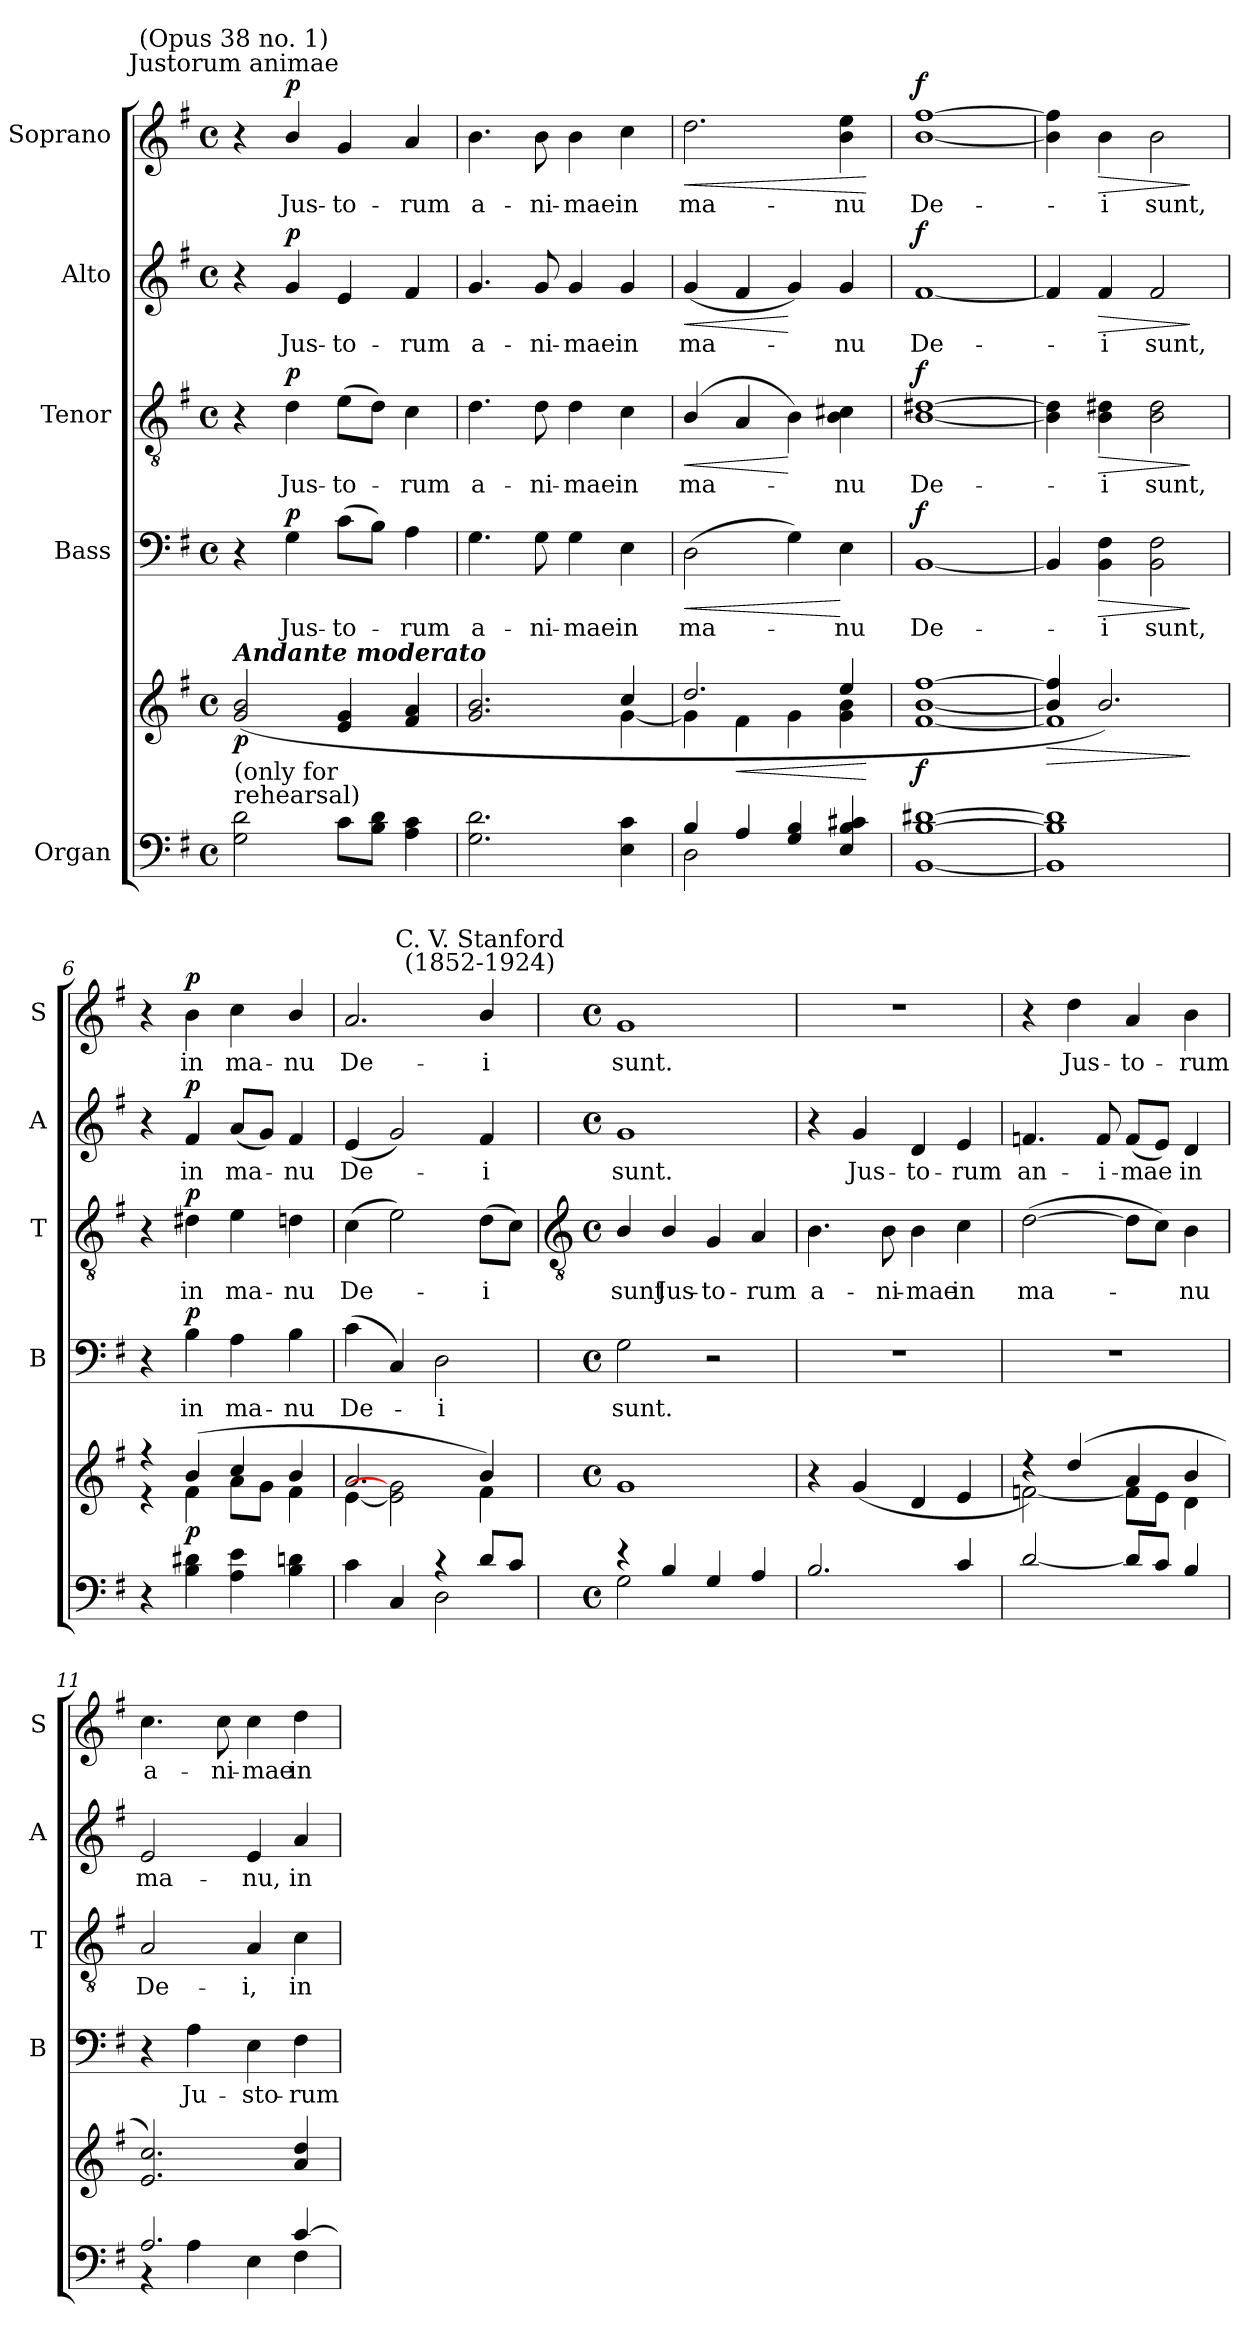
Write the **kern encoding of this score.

**kern	**kern	**dynam	**kern	**text	**dynam	**kern	**text	**dynam	**kern	**text	**dynam	**kern	**text	**dynam
*part5	*part5	*part5	*part4	*part4	*part4	*part3	*part3	*part3	*part2	*part2	*part2	*part1	*part1	*part1
*staff6	*staff5	*staff5/6	*staff4	*staff4	*staff4	*staff3	*staff3	*staff3	*staff2	*staff2	*staff2	*staff1	*staff1	*staff1
*I"Organ	*	*	*I"Bass	*	*	*I"Tenor	*	*	*I"Alto	*	*	*I"Soprano	*	*
*	*	*	*I'B	*	*	*I'T	*	*	*I'A	*	*	*I'S	*	*
*clefF4	*clefG2	*	*clefF4	*	*	*clefGv2	*	*	*clefG2	*	*	*clefG2	*	*
*k[f#]	*k[f#]	*	*k[f#]	*	*	*k[f#]	*	*	*k[f#]	*	*	*k[f#]	*	*
*G:	*G:	*	*G:	*	*	*G:	*	*	*G:	*	*	*G:	*	*
*M4/4	*M4/4	*	*M4/4	*	*	*M4/4	*	*	*M4/4	*	*	*M4/4	*	*
*met(c)	*met(c)	*	*met(c)	*	*	*met(c)	*	*	*met(c)	*	*	*met(c)	*	*
=1	=1	=1	=1	=1	=1	=1	=1	=1	=1	=1	=1	=1	=1	=1
*^	*^	*	*	*	*	*	*	*	*	*	*	*	*	*
!	!	!	!	!	!	!	!	!	!	!	!	!	!	!LO:TX:a:cj:t=Justorum animae	!	!
!	!	!	!	!	!	!	!	!	!	!	!	!	!	!LO:TX:a:cj:t=(Opus 38 no. 1)	!	!
!	!	!LO:TX:a:Bi:t=Andante moderato	!	!	!	!	!	!	!	!	!	!	!	!	!	!
!LO:TX:a:t=(only for \nrehearsal)	!	!	!	!	!	!	!	!	!	!	!	!	!	!	!	!
!	!	!	!	!LO:DY:b	!	!	!	!	!	!	!	!	!	!	!	!
2G\ 2d\	2ryy	(>2g/ 2b/	2ryy	p	4r	.	.	4r	.	.	4r	.	.	4r	.	.
!	!	!	!	!	!	!LO:LY:b	!LO:DY:b	!	!LO:LY:b	!LO:DY:b	!	!LO:LY:b	!LO:DY:b	!	!LO:LY:b	!LO:DY:b
.	.	.	.	.	4G	Jus-	p	4d	Jus-	p	4g	Jus-	p	4b/	Jus-	p
!	!	!	!	!	!	!LO:LY:b	!	!	!LO:LY:b	!	!	!LO:LY:b	!	!	!LO:LY:b	!
8c\L	2ryy	4e/ 4g/	2ryy	.	(>8cL	-to-	.	(>8eL	-to-	.	4e	-to-	.	4g	-to-	.
8B\ 8d\J	.	.	.	.	8BJ)	.	.	8dJ)	.	.	.	.	.	.	.	.
!	!	!	!	!	!	!LO:LY:b	!	!	!LO:LY:b	!	!	!LO:LY:b	!	!	!LO:LY:b	!
4A\ 4c\	.	4f#/ 4a/	.	.	4A	-rum	.	4c	rum	.	4f#	-rum	.	4a	-rum	.
=2	=2	=2	=2	=2	=2	=2	=2	=2	=2	=2	=2	=2	=2	=2	=2	=2
!	!	!	!	!	!	!LO:LY:b	!	!	!LO:LY:b	!	!	!LO:LY:b	!	!	!LO:LY:b	!
2.G\ 2.d\	2ryy	2.g/ 2.b/	2ryy	.	4.G	a-	.	4.d	a-	.	4.g	a-	.	4.b	a-	.
!	!	!	!	!	!	!LO:LY:b	!	!	!LO:LY:b	!	!	!LO:LY:b	!	!	!LO:LY:b	!
.	.	.	.	.	8G	-ni-	.	8d	-ni-	.	8g	-ni-	.	8b	-ni-	.
!	!	!	!	!	!	!LO:LY:b	!	!	!LO:LY:b	!	!	!LO:LY:b	!	!	!LO:LY:b	!
.	2ryy	.	4ryy	.	4G	-mae	.	4d	-mae	.	4g	-mae	.	4b	-mae	.
!	!	!	!	!	!	!LO:LY:b	!	!	!LO:LY:b	!	!	!LO:LY:b	!	!	!LO:LY:b	!
4E\ 4c\	.	4cc/	[4g\	.	4E	in	.	4c	in	.	4g	in	.	4cc	in	.
=3	=3	=3	=3	=3	=3	=3	=3	=3	=3	=3	=3	=3	=3	=3	=3	=3
!	!	!	!	!	!	!LO:LY:b	!LO:HP:b	!	!LO:LY:b	!LO:HP:b	!	!LO:LY:b	!LO:HP:b	!	!LO:LY:b	!LO:HP:b
4B/	2D\	2.dd/	4g\]	.	(>2D	ma-	<	(<4B/	ma-	<	(<4g	ma-	<	2.dd	ma-	<
!	!	!	!	!LO:HP:b	!	!	!	!	!	!	!	!	!	!	!	!
4A/	.	.	4f#\	<	.	.	.	4A	.	.	4f#	.	.	.	.	.
4G/ 4B/	2ryy	.	4g\	.	4G)	.	.	4B)	.	[	4g)	.	[	.	.	.
!	!	!	!	!	!	!LO:LY:b	!	!	!LO:LY:b	!	!	!LO:LY:b	!	!	!LO:LY:b	!
4E/ 4B/ 4c#X/	.	4ee/	4g\ 4b\	.	4E	nu	[	4B 4c#X	nu	.	4g	nu	.	4b 4ee	-nu	.
*v	*v	*	*	*	*	*	*	*	*	*	*	*	*	*	*	*
*	*v	*v	*	*	*	*	*	*	*	*	*	*	*	*	*
.	.	[	.	.	.	.	.	.	.	.	.	.	.	[
=4	=4	=4	=4	=4	=4	=4	=4	=4	=4	=4	=4	=4	=4	=4
*^	*^	*	*	*	*	*	*	*	*	*	*	*	*	*
!	!	!	!	!LO:DY:b	!	!LO:LY:b	!LO:DY:b	!	!LO:LY:b	!LO:DY:b	!	!LO:LY:b	!LO:DY:b	!	!LO:LY:b	!LO:DY:b
[1B/ [1d#X/	[1BB\	[1ff#/	[1f#\ [1b\	f	[1BB	De-	f	[1B [1d#X	De-	f	[1f#	De-	f	[1b [1ff#	De-	f
=5	=5	=5	=5	=5	=5	=5	=5	=5	=5	=5	=5	=5	=5	=5	=5	=5
!	!	!	!	!LO:HP:b	!	!	!	!	!	!	!	!	!	!	!	!
1B/] 1d#/]	1BB\]	4b/] 4ff#/]	1f#\]	>	4BB]	.	.	4B] 4d#]	.	.	4f#]	.	.	4b] 4ff#]	.	.
!	!	!	!	!	!	!LO:LY:b	!LO:HP:b	!	!LO:LY:b	!LO:HP:b	!	!LO:LY:b	!LO:HP:b	!	!LO:LY:b	!LO:HP:b
.	.	2.b/)	.	.	4BB 4F#	i	>	4B 4d#	i	>	4f#	i	>	4b	i	>
!	!	!	!	!	!	!LO:LY:b	!	!	!LO:LY:b	!	!	!LO:LY:b	!	!	!LO:LY:b	!
.	.	.	.	.	2BB 2F#	sunt,	.	2B 2d#	sunt,	.	2f#	sunt,	.	2b	sunt,	.
*v	*v	*	*	*	*	*	*	*	*	*	*	*	*	*	*	*
*	*v	*v	*	*	*	*	*	*	*	*	*	*	*	*	*
.	.	]	.	.	]	.	.	]	.	.	]	.	.	]
=6	=6	=6	=6	=6	=6	=6	=6	=6	=6	=6	=6	=6	=6	=6
*^	*^	*	*	*	*	*	*	*	*	*	*	*	*	*
4r	2ryy	4r	4r	.	4r	.	.	4r	.	.	4r	.	.	4r	.	.
!	!	!	!	!LO:DY:b	!	!LO:LY:b	!LO:DY:b	!	!LO:LY:b	!LO:DY:b	!	!LO:LY:b	!LO:DY:b	!	!LO:LY:b	!LO:DY:b
4B\ 4d#X\	.	(>4b/	4f#\	p	4B	in	p	4d#X	in	p	4f#	in	p	4b	in	p
!	!	!	!	!	!	!LO:LY:b	!	!	!LO:LY:b	!	!	!LO:LY:b	!	!	!LO:LY:b	!
4A\ 4e\	2ryy	4cc/	8a\L	.	4A	ma-	.	4e	ma-	.	(<8aL	ma-	.	4cc	ma-	.
.	.	.	8g\J	.	.	.	.	.	.	.	8gJ)	.	.	.	.	.
!	!	!	!	!	!	!LO:LY:b	!	!	!LO:LY:b	!	!	!LO:LY:b	!	!	!LO:LY:b	!
4B\ 4dn\	.	4b/	4f#\	.	4B	-nu	.	4dn	-nu	.	4f#	nu	.	4b/	-nu	.
=7	=7	=7	=7	=7	=7	=7	=7	=7	=7	=7	=7	=7	=7	=7	=7	=7
!	!	!	!	!	!	!LO:LY:b	!	!	!LO:LY:b	!	!	!LO:LY:b	!	!	!LO:LY:b	!
4c\	2ryy	2.a/	[4e\	.	(4c	De-	.	(>4c	De-	.	(<4e	De-	.	2.a	De-	.
4C/	.	.	2e\] 2g\]	.	4C)	.	.	2e)	.	.	2g)	.	.	.	.	.
!	!	!	!	!	!	!LO:LY:b	!	!	!	!	!	!	!	!	!	!
4r	2D\	.	.	.	2D	i	.	.	.	.	.	.	.	.	.	.
!	!	!	!	!	!	!	!	!	!	!	!	!	!	!LO:TX:a:cj:t=C. V. Stanford\n(1852-1924)	!	!
!	!	!	!	!	!	!	!	!	!LO:LY:b	!	!	!LO:LY:b	!	!	!LO:LY:b	!
8d/L	.	4b/)	4f#\	.	.	.	.	(>8dL	i	.	4f#	i	.	4b/	-i	.
8c/J	.	.	.	.	.	.	.	8cJ)	.	.	.	.	.	.	.	.
!!LO:LB:g=z
=8	=8	=8	=8	=8	=8	=8	=8	=8	=8	=8	=8	=8	=8	=8	=8	=8
*	*	*	*	*	*	*	*	*clefGv2	*	*	*	*	*	*	*	*
*M4/4	*	*M4/4	*	*	*M4/4	*	*	*M4/4	*	*	*M4/4	*	*	*M4/4	*	*
*met(c)	*	*met(c)	*	*	*met(c)	*	*	*met(c)	*	*	*met(c)	*	*	*met(c)	*	*
!	!	!	!	!	!	!LO:LY:b	!	!	!LO:LY:b	!	!	!LO:LY:b	!	!	!LO:LY:b	!
4r	2G\	1g/	2ryy	.	2G	sunt.	.	4B/	sunt	.	1g	sunt.	.	1g	sunt.	.
!	!	!	!	!	!	!	!	!	!LO:LY:b	!	!	!	!	!	!	!
4B/	.	.	.	.	.	.	.	4B/	Jus-	.	.	.	.	.	.	.
!	!	!	!	!	!	!	!	!	!LO:LY:b	!	!	!	!	!	!	!
4G/	2ryy	.	2ryy	.	2r	.	.	4G	-to-	.	.	.	.	.	.	.
!	!	!	!	!	!	!	!	!	!LO:LY:b	!	!	!	!	!	!	!
4A/	.	.	.	.	.	.	.	4A	-rum	.	.	.	.	.	.	.
=9	=9	=9	=9	=9	=9	=9	=9	=9	=9	=9	=9	=9	=9	=9	=9	=9
!	!	!	!	!	!	!	!	!	!LO:LY:b	!	!	!	!	!	!	!
2.B/	2ryy	4r	2ryy	.	1r	.	.	4.B	a-	.	4r	.	.	1r	.	.
!	!	!	!	!	!	!	!	!	!	!	!	!LO:LY:b	!	!	!	!
.	.	(>4g/	.	.	.	.	.	.	.	.	4g	Jus-	.	.	.	.
!	!	!	!	!	!	!	!	!	!LO:LY:b	!	!	!	!	!	!	!
.	.	.	.	.	.	.	.	8B	-ni-	.	.	.	.	.	.	.
!	!	!	!	!	!	!	!	!	!LO:LY:b	!	!	!LO:LY:b	!	!	!	!
.	2ryy	4d/	2ryy	.	.	.	.	4B	-mae	.	4d	-to-	.	.	.	.
!	!	!	!	!	!	!	!	!	!LO:LY:b	!	!	!LO:LY:b	!	!	!	!
4c/	.	4e/	.	.	.	.	.	4c	in	.	4e	-rum	.	.	.	.
=10	=10	=10	=10	=10	=10	=10	=10	=10	=10	=10	=10	=10	=10	=10	=10	=10
!	!	!	!	!	!	!	!	!	!LO:LY:b	!	!	!LO:LY:b	!	!	!	!
[2d/	2ryy	4r)	[2fn\	.	1r	.	.	(>[2d	ma-	.	4.fn	an-	.	4r	.	.
!	!	!	!	!	!	!	!	!	!	!	!	!	!	!	!LO:LY:b	!
.	.	(>4dd/	.	.	.	.	.	.	.	.	.	.	.	4dd	Jus-	.
!	!	!	!	!	!	!	!	!	!	!	!	!LO:LY:b	!	!	!	!
.	.	.	.	.	.	.	.	.	.	.	8f	-i-	.	.	.	.
!	!	!	!	!	!	!	!	!	!	!	!	!LO:LY:b	!	!	!LO:LY:b	!
8d/L]	2ryy	4a/	8f\L]	.	.	.	.	8dL]	.	.	(<8fL	-mae	.	4a	-to-	.
8c/J	.	.	8e\J	.	.	.	.	8cJ)	.	.	8eJ)	.	.	.	.	.
!	!	!	!	!	!	!	!	!	!LO:LY:b	!	!	!LO:LY:b	!	!	!LO:LY:b	!
4B/	.	4b/	4d\	.	.	.	.	4B	nu	.	4d	in	.	4b	-rum	.
=11	=11	=11	=11	=11	=11	=11	=11	=11	=11	=11	=11	=11	=11	=11	=11	=11
!	!	!	!	!	!	!	!	!	!LO:LY:b	!	!	!LO:LY:b	!	!	!LO:LY:b	!
2.A/	4r	2.e/ 2.cc/)	2ryy	.	4r	.	.	2A	De-	.	2e	ma-	.	4.cc	a-	.
!	!	!	!	!	!	!LO:LY:b	!	!	!	!	!	!	!	!	!	!
.	4A\	.	.	.	4A	Ju-	.	.	.	.	.	.	.	.	.	.
!	!	!	!	!	!	!	!	!	!	!	!	!	!	!	!LO:LY:b	!
.	.	.	.	.	.	.	.	.	.	.	.	.	.	8cc	-ni-	.
!	!	!	!	!	!	!LO:LY:b	!	!	!LO:LY:b	!	!	!LO:LY:b	!	!	!LO:LY:b	!
.	4E\	.	2ryy	.	4E	-sto-	.	4A	-i,	.	4e	-nu,	.	4cc	-mae	.
!	!	!	!	!	!	!LO:LY:b	!	!	!LO:LY:b	!	!	!LO:LY:b	!	!	!LO:LY:b	!
[4c/	4F#\	4a/ 4dd/	.	.	4F#	-rum	.	4c	in	.	4a	in	.	4dd	in	.
*v	*v	*	*	*	*	*	*	*	*	*	*	*	*	*	*	*
*	*v	*v	*	*	*	*	*	*	*	*	*	*	*	*	*
=	=	=	=	=	=	=	=	=	=	=	=	=	=	=
*-	*-	*-	*-	*-	*-	*-	*-	*-	*-	*-	*-	*-	*-	*-
